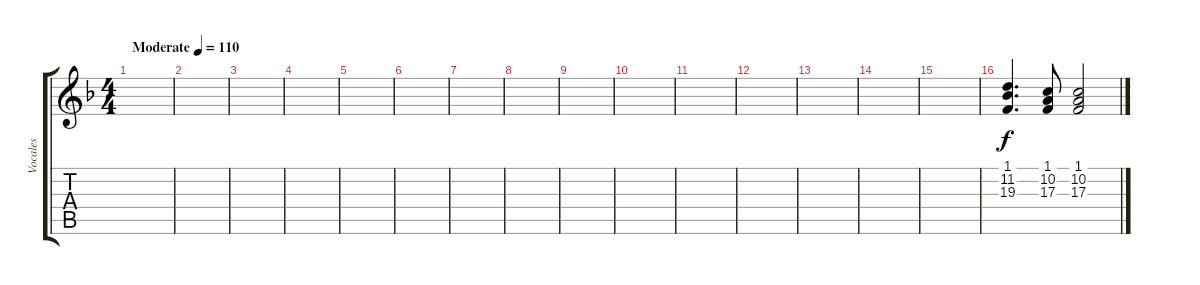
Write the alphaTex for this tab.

\track ("Vocales" "Vocales") {instrument pad4choir}
\staff {score tabs}
\tuning (E4 B3 G3 D3 A2 E2) {hide}
\ts (4 4)
\tempo (110 "Moderate")
\clef g2
\ks f
|
|
|
|
|
|
|
|
|
|
|
|
|
|
|
(1.1 11.2 19.3).4{d} (1.1 10.2 17.3).8 (1.1 10.2 17.3).2
